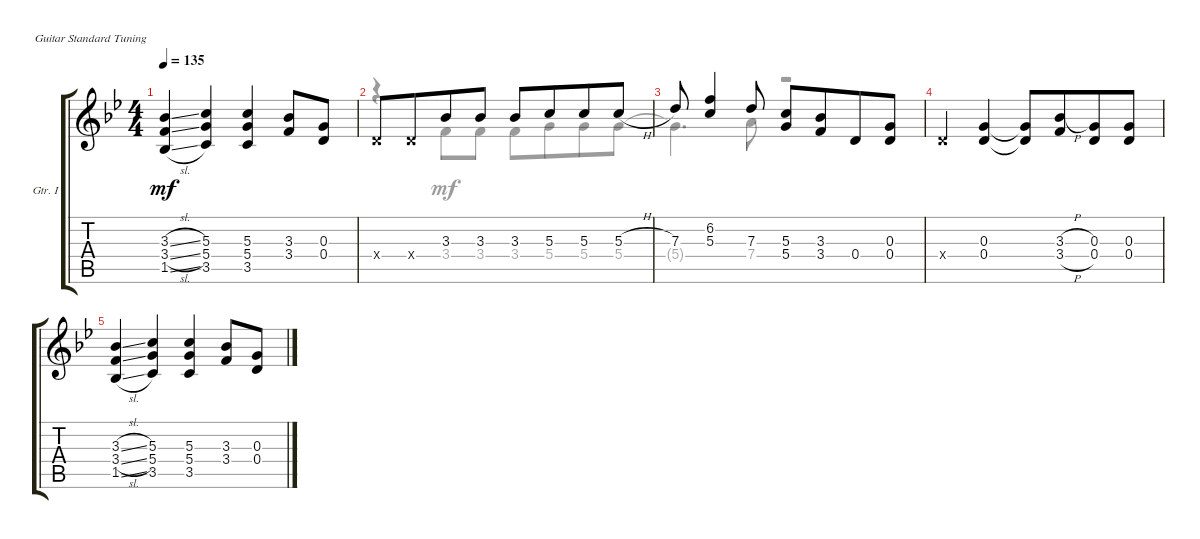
\defaultSystemsLayout 4
\bracketExtendMode groupsimilarinstruments
\firstSystemTrackNameOrientation horizontal
\otherSystemsTrackNameOrientation horizontal
\track ("Guitar I" "Gtr. I") {instrument electricguitarclean}
\staff {score tabs}
\tuning (E4 B3 G3 D3 A2 E2)
\voice
\ts (4 4)
\tempo 135
\clef g2
\scale
0.333333
\ks bb
(3.4{sl} 3.3{sl} 1.5{sl}).4{dy mf} (3.5 5.4 5.3).4 (5.3 5.4 3.5).4 (3.4 3.3).8 (0.3 0.4).8 |
\scale
0.333333 0.4{x}.8 0.4{x}.8{beam merge} 3.3.8 3.3.8 3.3.8 5.3.8{beam merge} 5.3.8 5.3{h}.8 |
\scale
0.333333 7.3.8 (5.3 6.2).4 7.3.8 (5.3 5.4).8 (3.4 3.3).8{beam merge} 0.4.8 (0.3 0.4).8 |
\scale
0.333333 0.4{x}.4 (0.4 0.3).4 (0.3{t} 0.4{t}).8 (3.4{h} 3.3{h}).8{beam merge} (0.3 0.4).8 (0.4 0.3).8 |
(3.4{sl} 3.3{sl} 1.5{sl}).4 (5.4 5.3 3.5).4 (5.4 5.3 3.5).4 (3.3 3.4).8 (0.4 0.3).8
\voice
\clef g2
\ottava regular
\simile none
\scale
0.333333
\ks bb
|
\scale
0.333333 r.4 3.4.8 3.4.8 3.4.8 5.4.8{beam merge} 5.4.8 5.4.8 |
\scale
0.333333 5.4{t}.4{d} 7.4.8 r.2 |
\scale
0.333333 |
